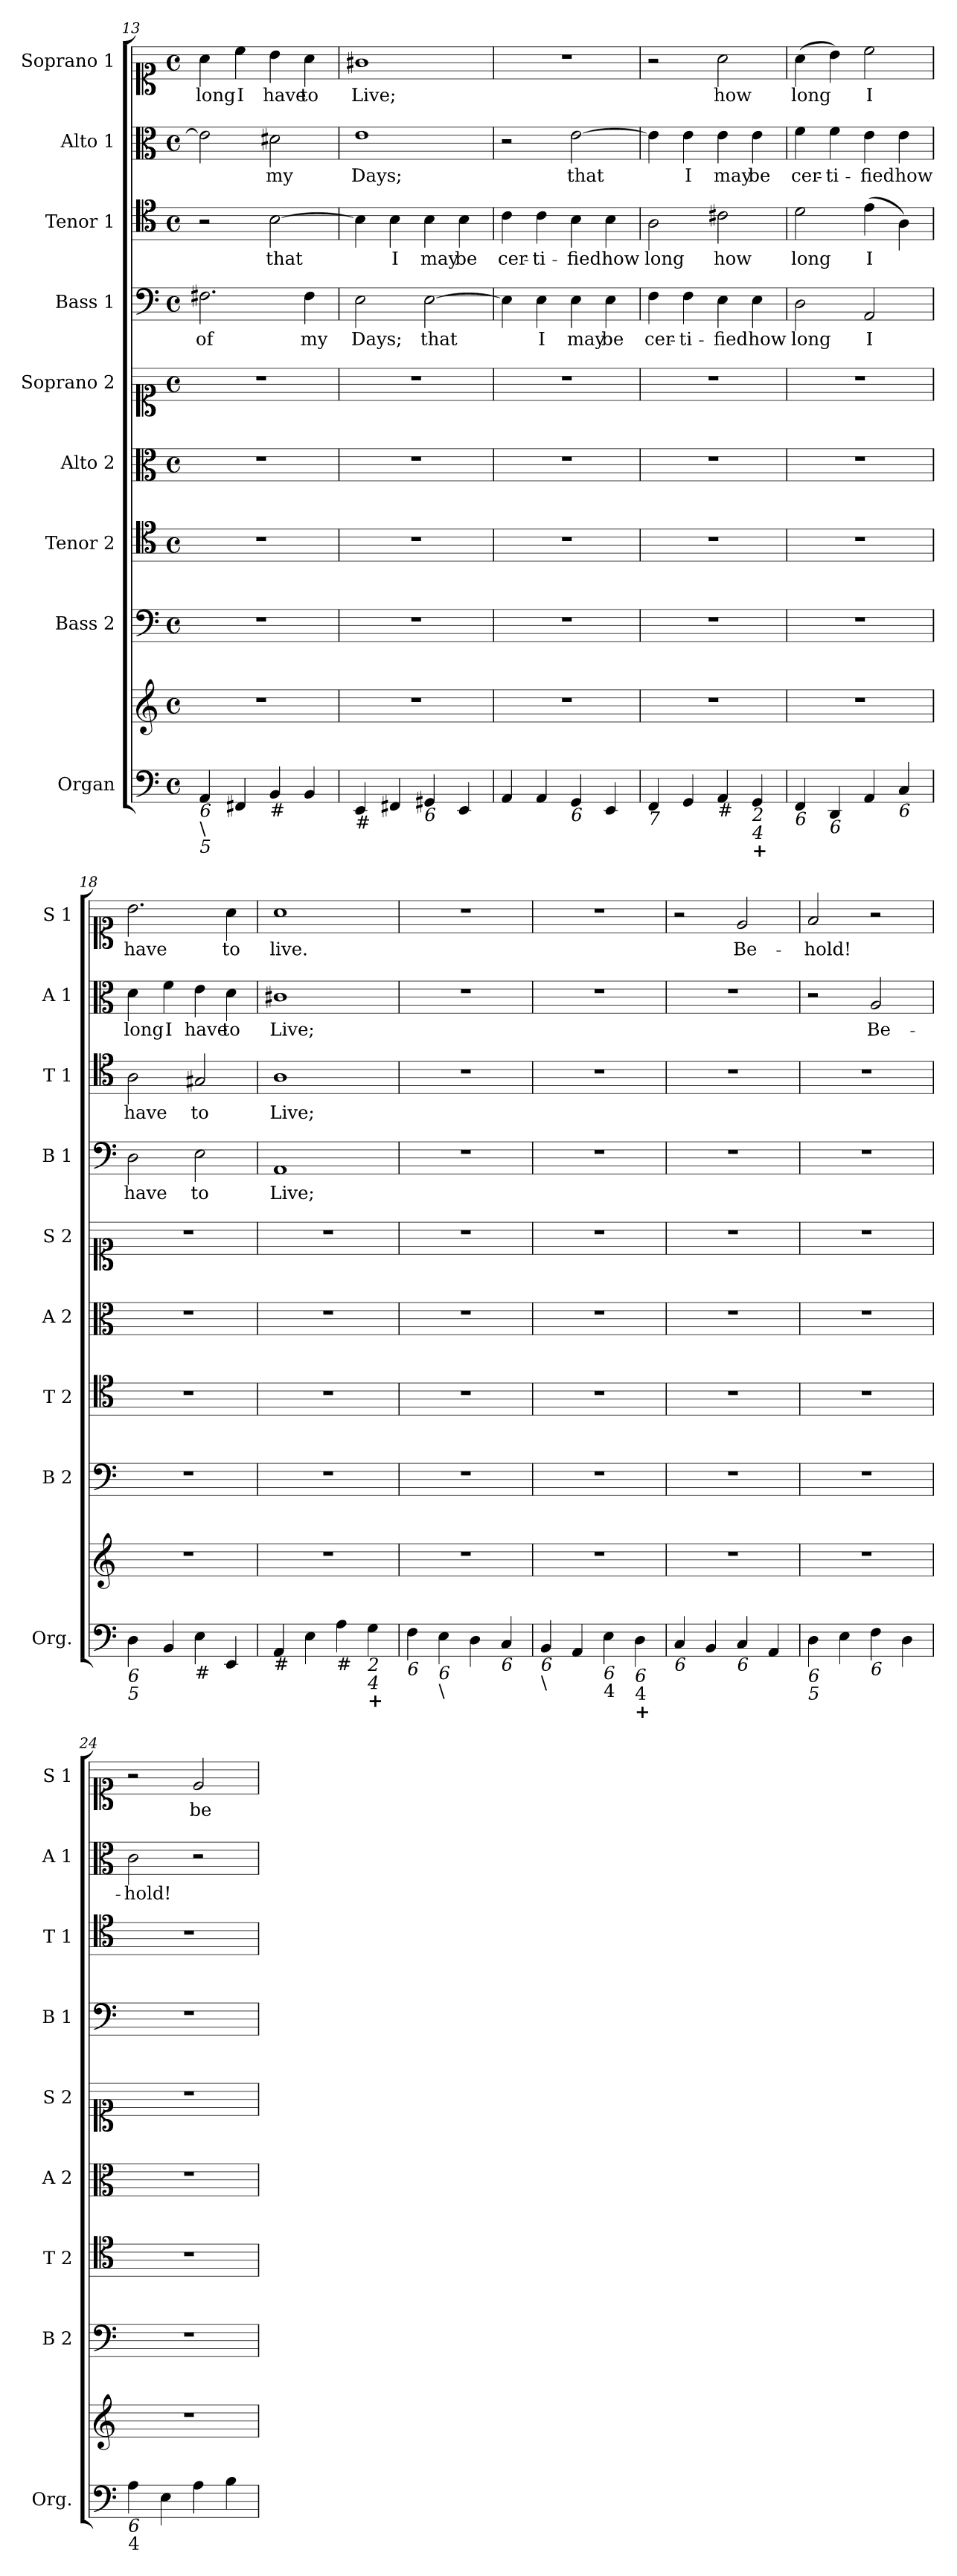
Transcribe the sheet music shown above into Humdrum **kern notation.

**kern	**kern	**kern	**kern	**kern	**kern	**kern	**text	**kern	**text	**kern	**text	**kern	**text
*part9	*part9	*part8	*part7	*part6	*part5	*part4	*part4	*part3	*part3	*part2	*part2	*part1	*part1
*staff10	*staff9	*staff8	*staff7	*staff6	*staff5	*staff4	*staff4	*staff3	*staff3	*staff2	*staff2	*staff1	*staff1
*I"Organ	*	*I"Bass 2	*I"Tenor 2	*I"Alto 2	*I"Soprano 2	*I"Bass 1	*	*I"Tenor 1	*	*I"Alto 1	*	*I"Soprano 1	*
*I'Org.	*	*I'B 2	*I'T 2	*I'A 2	*I'S 2	*I'B 1	*	*I'T 1	*	*I'A 1	*	*I'S 1	*
*clefF4	*clefG2	*clefF4	*clefC4	*clefC3	*clefC1	*clefF4	*	*clefC4	*	*clefC3	*	*clefC1	*
*k[]	*k[]	*k[]	*k[]	*k[]	*k[]	*k[]	*	*k[]	*	*k[]	*	*k[]	*
*C:	*C:	*C:	*C:	*C:	*C:	*C:	*	*C:	*	*C:	*	*C:	*
*M4/4	*M4/4	*M4/4	*M4/4	*M4/4	*M4/4	*M4/4	*	*M4/4	*	*M4/4	*	*M4/4	*
*met(c)	*met(c)	*met(c)	*met(c)	*met(c)	*met(c)	*met(c)	*	*met(c)	*	*met(c)	*	*met(c)	*
=13	=13	=13	=13	=13	=13	=13	=13	=13	=13	=13	=13	=13	=13
!LO:TX:b:i:t=6	!	!	!	!	!	!	!	!	!	!	!	!	!
!LO:TX:b:t=\	!	!	!	!	!	!	!	!	!	!	!	!	!
!LO:TX:b:i:t=5	!	!	!	!	!	!	!	!	!	!	!	!	!
!	!	!	!	!	!	!	!LO:LY:b	!	!	!	!	!	!LO:LY:b
4AA/	1r	1r	1r	1r	1r	2.F#X\	of	2r	.	2e\]	.	4a\	long
!	!	!	!	!	!	!	!	!	!	!	!	!	!LO:LY:b
4FF#X/	.	.	.	.	.	.	.	.	.	.	.	4cc\	I
!LO:TX:b:t=#	!	!	!	!	!	!	!	!	!	!	!	!	!
!	!	!	!	!	!	!	!	!	!LO:LY:b	!	!LO:LY:b	!	!LO:LY:b
4BB/	.	.	.	.	.	.	.	[2B\	that	2d#X\	my	4b\	have
!	!	!	!	!	!	!	!LO:LY:b	!	!	!	!	!	!LO:LY:b
4BB/	.	.	.	.	.	4F#\	my	.	.	.	.	4a\	to
!!LO:LB:g=z
=14	=14	=14	=14	=14	=14	=14	=14	=14	=14	=14	=14	=14	=14
!LO:TX:b:t=#	!	!	!	!	!	!	!	!	!	!	!	!	!
!	!	!	!	!	!	!	!LO:LY:b	!	!	!	!LO:LY:b	!	!LO:LY:b
4EE/	1r	1r	1r	1r	1r	2E\	Days;	4B\]	.	1e	Days;	1g#X	Live;
!	!	!	!	!	!	!	!	!	!LO:LY:b	!	!	!	!
4FF#X/	.	.	.	.	.	.	.	4B\	I	.	.	.	.
!LO:TX:b:i:t=6	!	!	!	!	!	!	!	!	!	!	!	!	!
!	!	!	!	!	!	!	!LO:LY:b	!	!LO:LY:b	!	!	!	!
4GG#X/	.	.	.	.	.	[2E\	that	4B\	may	.	.	.	.
!	!	!	!	!	!	!	!	!	!LO:LY:b	!	!	!	!
4EE/	.	.	.	.	.	.	.	4B\	be	.	.	.	.
=15	=15	=15	=15	=15	=15	=15	=15	=15	=15	=15	=15	=15	=15
!	!	!	!	!	!	!	!	!	!LO:LY:b	!	!	!	!
4AA/	1r	1r	1r	1r	1r	4E\]	.	4c\	cer-	2r	.	1r	.
!	!	!	!	!	!	!	!LO:LY:b	!	!LO:LY:b	!	!	!	!
4AA/	.	.	.	.	.	4E\	I	4c\	-ti-	.	.	.	.
!LO:TX:b:i:t=6	!	!	!	!	!	!	!	!	!	!	!	!	!
!	!	!	!	!	!	!	!LO:LY:b	!	!LO:LY:b	!	!LO:LY:b	!	!
4GG/	.	.	.	.	.	4E\	may	4B\	-fied	[2e\	that	.	.
!	!	!	!	!	!	!	!LO:LY:b	!	!LO:LY:b	!	!	!	!
4EE/	.	.	.	.	.	4E\	be	4B\	how	.	.	.	.
=16	=16	=16	=16	=16	=16	=16	=16	=16	=16	=16	=16	=16	=16
!LO:TX:b:i:t=7	!	!	!	!	!	!	!	!	!	!	!	!	!
!	!	!	!	!	!	!	!LO:LY:b	!	!LO:LY:b	!	!	!	!
4FF/	1r	1r	1r	1r	1r	4F\	cer-	2A\	long	4e\]	.	2r	.
!	!	!	!	!	!	!	!LO:LY:b	!	!	!	!LO:LY:b	!	!
4GG/	.	.	.	.	.	4F\	-ti-	.	.	4e\	I	.	.
!LO:TX:b:t=#	!	!	!	!	!	!	!	!	!	!	!	!	!
!	!	!	!	!	!	!	!LO:LY:b	!	!LO:LY:b	!	!LO:LY:b	!	!LO:LY:b
4AA/	.	.	.	.	.	4E\	-fied	2c#X\	how	4e\	may	2a\	how
!LO:TX:b:i:t=2	!	!	!	!	!	!	!	!	!	!	!	!	!
!LO:TX:b:i:t=4	!	!	!	!	!	!	!	!	!	!	!	!	!
!LO:TX:b:B:t=+	!	!	!	!	!	!	!	!	!	!	!	!	!
!	!	!	!	!	!	!	!LO:LY:b	!	!	!	!LO:LY:b	!	!
4GG/	.	.	.	.	.	4E\	how	.	.	4e\	be	.	.
=17	=17	=17	=17	=17	=17	=17	=17	=17	=17	=17	=17	=17	=17
!LO:TX:b:i:t=6	!	!	!	!	!	!	!	!	!	!	!	!	!
!	!	!	!	!	!	!	!LO:LY:b	!	!LO:LY:b	!	!LO:LY:b	!	!LO:LY:b
4FF/	1r	1r	1r	1r	1r	2D\	long	2d\	long	4f\	cer-	(>4a\	long
!LO:TX:b:i:t=6	!	!	!	!	!	!	!	!	!	!	!	!	!
!	!	!	!	!	!	!	!	!	!	!	!LO:LY:b	!	!
4DD/	.	.	.	.	.	.	.	.	.	4f\	-ti-	4b\)	.
!	!	!	!	!	!	!	!LO:LY:b	!	!LO:LY:b	!	!LO:LY:b	!	!LO:LY:b
4AA/	.	.	.	.	.	2AA/	I	(>4e\	I	4e\	-fied	2cc\	I
!LO:TX:b:i:t=6	!	!	!	!	!	!	!	!	!	!	!	!	!
!	!	!	!	!	!	!	!	!	!	!	!LO:LY:b	!	!
4C/	.	.	.	.	.	.	.	4A\)	.	4e\	how	.	.
=18	=18	=18	=18	=18	=18	=18	=18	=18	=18	=18	=18	=18	=18
!LO:TX:b:i:t=6	!	!	!	!	!	!	!	!	!	!	!	!	!
!LO:TX:b:i:t=5	!	!	!	!	!	!	!	!	!	!	!	!	!
!	!	!	!	!	!	!	!LO:LY:b	!	!LO:LY:b	!	!LO:LY:b	!	!LO:LY:b
4D\	1r	1r	1r	1r	1r	2D\	have	2A\	have	4d\	long	2.b\	have
!	!	!	!	!	!	!	!	!	!	!	!LO:LY:b	!	!
4BB/	.	.	.	.	.	.	.	.	.	4f\	I	.	.
!LO:TX:b:t=#	!	!	!	!	!	!	!	!	!	!	!	!	!
!	!	!	!	!	!	!	!LO:LY:b	!	!LO:LY:b	!	!LO:LY:b	!	!
4E\	.	.	.	.	.	2E\	to	2G#X/	to	4e\	have	.	.
!	!	!	!	!	!	!	!	!	!	!	!LO:LY:b	!	!LO:LY:b
4EE/	.	.	.	.	.	.	.	.	.	4d\	to	4a\	to
=19	=19	=19	=19	=19	=19	=19	=19	=19	=19	=19	=19	=19	=19
!LO:TX:b:t=#	!	!	!	!	!	!	!	!	!	!	!	!	!
!	!	!	!	!	!	!	!LO:LY:b	!	!LO:LY:b	!	!LO:LY:b	!	!LO:LY:b
4AA/	1r	1r	1r	1r	1r	1AA	Live;	1A	Live;	1c#X	Live;	1a	live.
4E\	.	.	.	.	.	.	.	.	.	.	.	.	.
!LO:TX:b:t=#	!	!	!	!	!	!	!	!	!	!	!	!	!
4A\	.	.	.	.	.	.	.	.	.	.	.	.	.
!LO:TX:b:i:t=2	!	!	!	!	!	!	!	!	!	!	!	!	!
!LO:TX:b:i:t=4	!	!	!	!	!	!	!	!	!	!	!	!	!
!LO:TX:b:B:t=+	!	!	!	!	!	!	!	!	!	!	!	!	!
4G\	.	.	.	.	.	.	.	.	.	.	.	.	.
=20	=20	=20	=20	=20	=20	=20	=20	=20	=20	=20	=20	=20	=20
!LO:TX:b:i:t=6	!	!	!	!	!	!	!	!	!	!	!	!	!
4F\	1r	1r	1r	1r	1r	1r	.	1r	.	1r	.	1r	.
!LO:TX:b:i:t=6	!	!	!	!	!	!	!	!	!	!	!	!	!
!LO:TX:b:t=\	!	!	!	!	!	!	!	!	!	!	!	!	!
4E\	.	.	.	.	.	.	.	.	.	.	.	.	.
4D\	.	.	.	.	.	.	.	.	.	.	.	.	.
!LO:TX:b:i:t=6	!	!	!	!	!	!	!	!	!	!	!	!	!
4C/	.	.	.	.	.	.	.	.	.	.	.	.	.
!!LO:PB:g=z
=21	=21	=21	=21	=21	=21	=21	=21	=21	=21	=21	=21	=21	=21
!LO:TX:b:i:t=6	!	!	!	!	!	!	!	!	!	!	!	!	!
!LO:TX:b:t=\	!	!	!	!	!	!	!	!	!	!	!	!	!
4BB/	1r	1r	1r	1r	1r	1r	.	1r	.	1r	.	1r	.
4AA/	.	.	.	.	.	.	.	.	.	.	.	.	.
!LO:TX:b:i:t=6	!	!	!	!	!	!	!	!	!	!	!	!	!
!LO:TX:b:t=4	!	!	!	!	!	!	!	!	!	!	!	!	!
4E\	.	.	.	.	.	.	.	.	.	.	.	.	.
!LO:TX:b:i:t=6	!	!	!	!	!	!	!	!	!	!	!	!	!
!LO:TX:b:t=4	!	!	!	!	!	!	!	!	!	!	!	!	!
!LO:TX:b:B:t=+	!	!	!	!	!	!	!	!	!	!	!	!	!
4D\	.	.	.	.	.	.	.	.	.	.	.	.	.
=22	=22	=22	=22	=22	=22	=22	=22	=22	=22	=22	=22	=22	=22
!LO:TX:b:i:t=6	!	!	!	!	!	!	!	!	!	!	!	!	!
4C/	1r	1r	1r	1r	1r	1r	.	1r	.	1r	.	2r	.
4BB/	.	.	.	.	.	.	.	.	.	.	.	.	.
!LO:TX:b:i:t=6	!	!	!	!	!	!	!	!	!	!	!	!	!
!	!	!	!	!	!	!	!	!	!	!	!	!	!LO:LY:b
4C/	.	.	.	.	.	.	.	.	.	.	.	2e/	Be-
4AA/	.	.	.	.	.	.	.	.	.	.	.	.	.
=23	=23	=23	=23	=23	=23	=23	=23	=23	=23	=23	=23	=23	=23
!LO:TX:b:i:t=6	!	!	!	!	!	!	!	!	!	!	!	!	!
!LO:TX:b:i:t=5	!	!	!	!	!	!	!	!	!	!	!	!	!
!	!	!	!	!	!	!	!	!	!	!	!	!	!LO:LY:b
4D\	1r	1r	1r	1r	1r	1r	.	1r	.	2r	.	2f/	-hold!
4E\	.	.	.	.	.	.	.	.	.	.	.	.	.
!LO:TX:b:i:t=6	!	!	!	!	!	!	!	!	!	!	!	!	!
!	!	!	!	!	!	!	!	!	!	!	!LO:LY:b	!	!
4F\	.	.	.	.	.	.	.	.	.	2A/	Be-	2r	.
4D\	.	.	.	.	.	.	.	.	.	.	.	.	.
=24	=24	=24	=24	=24	=24	=24	=24	=24	=24	=24	=24	=24	=24
!LO:TX:b:i:t=6	!	!	!	!	!	!	!	!	!	!	!	!	!
!LO:TX:b:t=4	!	!	!	!	!	!	!	!	!	!	!	!	!
!	!	!	!	!	!	!	!	!	!	!	!LO:LY:b	!	!
4A\	1r	1r	1r	1r	1r	1r	.	1r	.	2c\	-hold!	2r	.
4E\	.	.	.	.	.	.	.	.	.	.	.	.	.
!	!	!	!	!	!	!	!	!	!	!	!	!	!LO:LY:b
4A\	.	.	.	.	.	.	.	.	.	2r	.	2e/	be-
4B\	.	.	.	.	.	.	.	.	.	.	.	.	.
=	=	=	=	=	=	=	=	=	=	=	=	=	=
*-	*-	*-	*-	*-	*-	*-	*-	*-	*-	*-	*-	*-	*-
